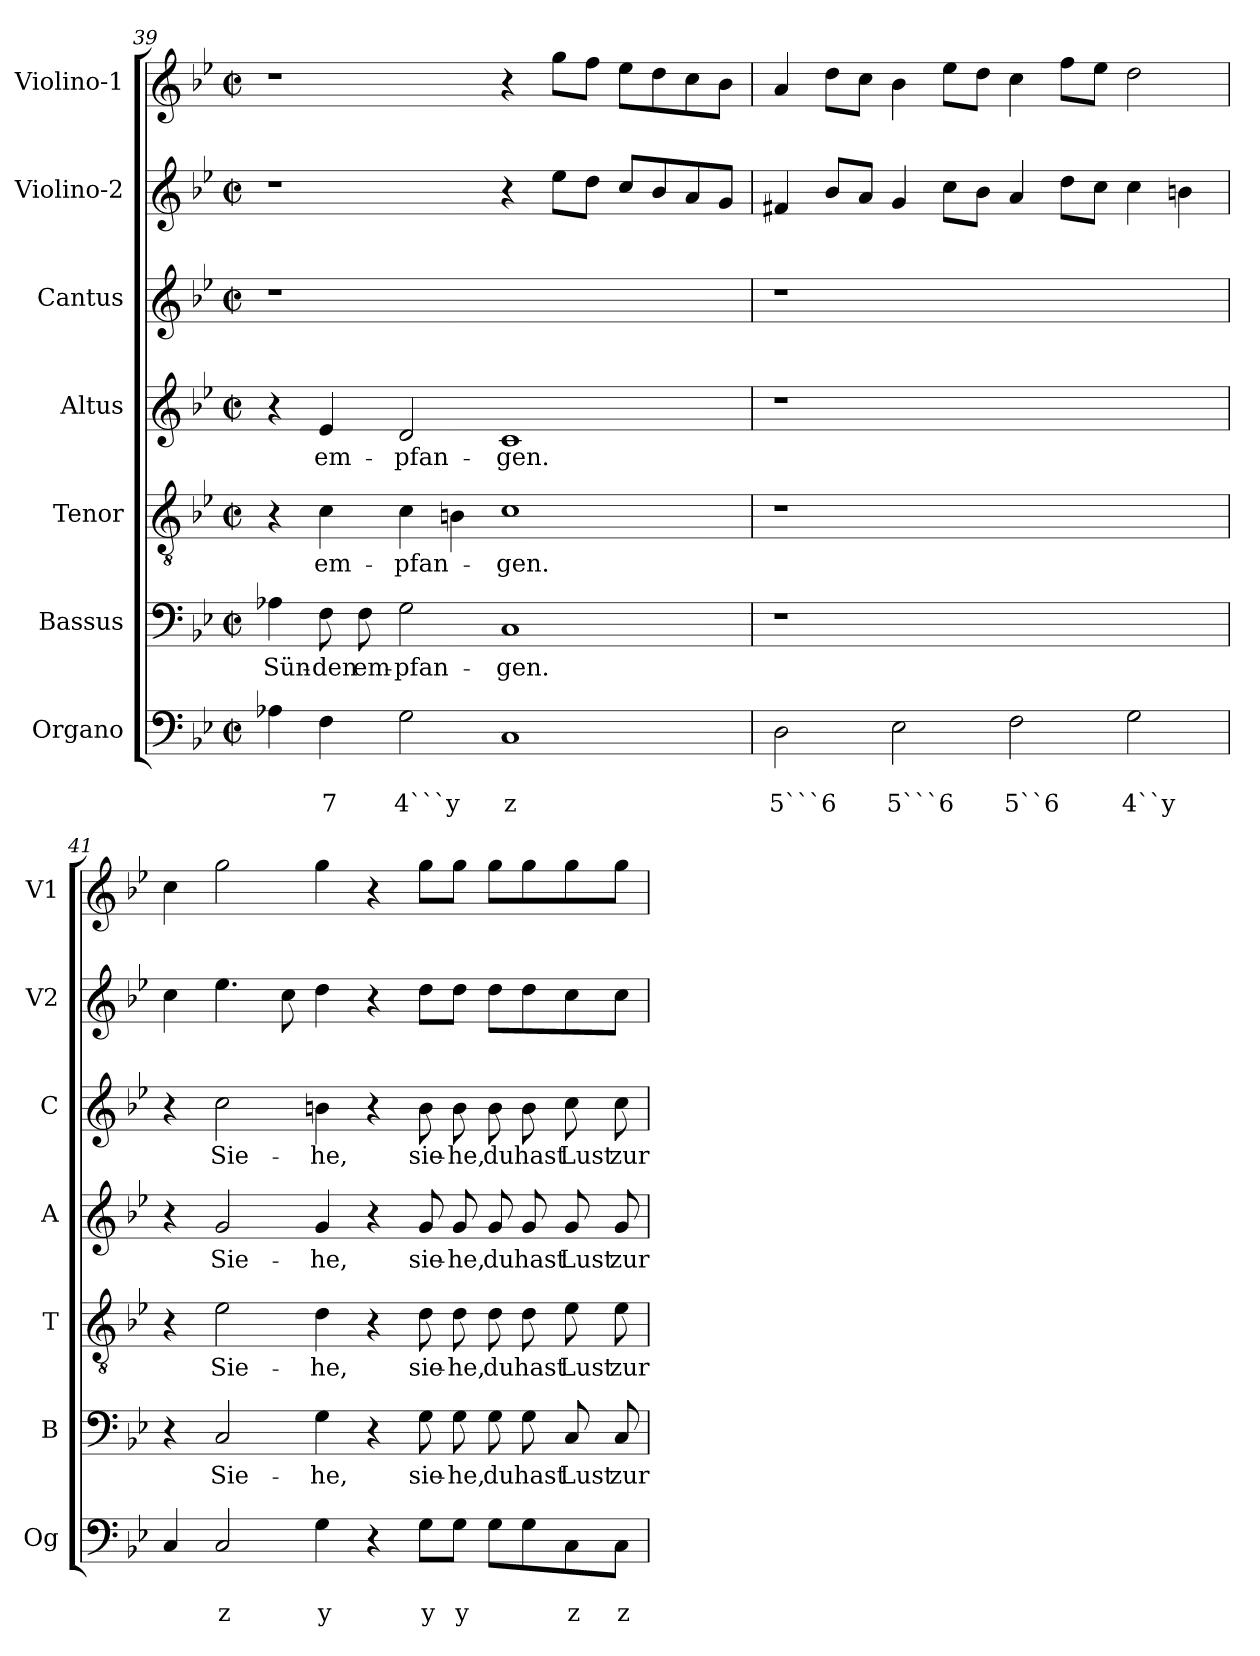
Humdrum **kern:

**kern	**text	**text	**kern	**text	**kern	**text	**kern	**text	**kern	**text	**kern	**kern
*part7	*part7	*part7	*part6	*part6	*part5	*part5	*part4	*part4	*part3	*part3	*part2	*part1
*staff7	*staff7	*staff7	*staff6	*staff6	*staff5	*staff5	*staff4	*staff4	*staff3	*staff3	*staff2	*staff1
*I"Organo	*	*	*I"Bassus	*	*I"Tenor	*	*I"Altus	*	*I"Cantus	*	*I"Violino-2	*I"Violino-1
*I'Og	*	*	*I'B	*	*I'T	*	*I'A	*	*I'C	*	*I'V2	*I'V1
*clefF4	*	*	*clefF4	*	*clefGv2	*	*clefG2	*	*clefG2	*	*clefG2	*clefG2
*k[b-e-]	*	*	*k[b-e-]	*	*k[b-e-]	*	*k[b-e-]	*	*k[b-e-]	*	*k[b-e-]	*k[b-e-]
*B-:	*	*	*B-:	*	*B-:	*	*B-:	*	*B-:	*	*B-:	*B-:
*M2/2	*	*	*M2/2	*	*M2/2	*	*M2/2	*	*M2/2	*	*M2/2	*M2/2
*met(c|)	*	*	*met(c|)	*	*met(c|)	*	*met(c|)	*	*met(c|)	*	*met(c|)	*met(c|)
=39	=39	=39	=39	=39	=39	=39	=39	=39	=39	=39	=39	=39
!	!	!	!	!LO:LY:b	!	!	!	!	!	!	!	!
4A-X\	.	.	4A-X\	Sün-	4r	.	4r	.	1r	.	1r	1r
!	!	!LO:LY:b	!	!	!	!	!	!	!	!	!	!
!	!	!	!	!LO:LY:b	!	!	!	!	!	!	!	!
!	!	!	!	!	!	!LO:LY:b	!	!	!	!	!	!
!	!	!	!	!	!	!	!	!LO:LY:b	!	!	!	!
4F\	.	7	8F\	-den	4c\	em-	4e-/	em-	.	.	.	.
!	!	!	!	!LO:LY:b	!	!	!	!	!	!	!	!
.	.	.	8F\	em-	.	.	.	.	.	.	.	.
!	!	!LO:LY:b	!	!	!	!	!	!	!	!	!	!
!	!	!	!	!LO:LY:b	!	!	!	!	!	!	!	!
!	!	!	!	!	!	!LO:LY:b	!	!	!	!	!	!
!	!	!	!	!	!	!	!	!LO:LY:b	!	!	!	!
2G\	.	4```y	2G\	-pfan-	4c\	-pfan-	2d/	-pfan-	.	.	.	.
.	.	.	.	.	4Bn\	.	.	.	.	.	.	.
!	!	!LO:LY:b	!	!	!	!	!	!	!	!	!	!
!	!	!	!	!LO:LY:b	!	!	!	!	!	!	!	!
!	!	!	!	!	!	!LO:LY:b	!	!	!	!	!	!
!	!	!	!	!	!	!	!	!LO:LY:b	!	!	!	!
1C	.	z	1C	-gen.	1c	-gen.	1c	-gen.	1ryy	.	4r	4r
.	.	.	.	.	.	.	.	.	.	.	8ee-\L	8gg\L
.	.	.	.	.	.	.	.	.	.	.	8dd\J	8ff\J
.	.	.	.	.	.	.	.	.	.	.	8cc/L	8ee-\L
.	.	.	.	.	.	.	.	.	.	.	8b-/	8dd\
.	.	.	.	.	.	.	.	.	.	.	8a/	8cc\
.	.	.	.	.	.	.	.	.	.	.	8g/J	8b-\J
=40	=40	=40	=40	=40	=40	=40	=40	=40	=40	=40	=40	=40
!	!	!LO:LY:b	!	!	!	!	!	!	!	!	!	!
2D\	.	5```6	1r	.	1r	.	1r	.	1r	.	4f#X/	4a/
.	.	.	.	.	.	.	.	.	.	.	8b-/L	8dd\L
.	.	.	.	.	.	.	.	.	.	.	8a/J	8cc\J
!	!	!LO:LY:b	!	!	!	!	!	!	!	!	!	!
2E-\	.	5```6	.	.	.	.	.	.	.	.	4g/	4b-\
.	.	.	.	.	.	.	.	.	.	.	8cc\L	8ee-\L
.	.	.	.	.	.	.	.	.	.	.	8b-\J	8dd\J
!	!	!LO:LY:b	!	!	!	!	!	!	!	!	!	!
2F\	.	5``6	1ryy	.	1ryy	.	1ryy	.	1ryy	.	4a/	4cc\
.	.	.	.	.	.	.	.	.	.	.	8dd\L	8ff\L
.	.	.	.	.	.	.	.	.	.	.	8cc\J	8ee-\J
!	!	!LO:LY:b	!	!	!	!	!	!	!	!	!	!
2G\	.	4``y	.	.	.	.	.	.	.	.	4cc\	2dd\
.	.	.	.	.	.	.	.	.	.	.	4bn\	.
!!LO:LB:g=z
=41	=41	=41	=41	=41	=41	=41	=41	=41	=41	=41	=41	=41
4C/	.	.	4r	.	4r	.	4r	.	4r	.	4cc\	4cc\
!	!	!LO:LY:b	!	!	!	!	!	!	!	!	!	!
!	!	!	!	!LO:LY:b	!	!	!	!	!	!	!	!
!	!	!	!	!	!	!LO:LY:b	!	!	!	!	!	!
!	!	!	!	!	!	!	!	!LO:LY:b	!	!	!	!
!	!	!	!	!	!	!	!	!	!	!LO:LY:b	!	!
2C/	.	z	2C/	Sie-	2e-\	Sie-	2g/	Sie-	2cc\	Sie-	4.ee-\	2gg\
.	.	.	.	.	.	.	.	.	.	.	8cc\	.
!	!	!LO:LY:b	!	!	!	!	!	!	!	!	!	!
!	!	!	!	!LO:LY:b	!	!	!	!	!	!	!	!
!	!	!	!	!	!	!LO:LY:b	!	!	!	!	!	!
!	!	!	!	!	!	!	!	!LO:LY:b	!	!	!	!
!	!	!	!	!	!	!	!	!	!	!LO:LY:b	!	!
4G\	.	y	4G\	-he,	4d\	-he,	4g/	-he,	4bn\	-he,	4dd\	4gg\
4r	.	.	4r	.	4r	.	4r	.	4r	.	4r	4r
!	!	!LO:LY:b	!	!	!	!	!	!	!	!	!	!
!	!	!	!	!LO:LY:b	!	!	!	!	!	!	!	!
!	!	!	!	!	!	!LO:LY:b	!	!	!	!	!	!
!	!	!	!	!	!	!	!	!LO:LY:b	!	!	!	!
!	!	!	!	!	!	!	!	!	!	!LO:LY:b	!	!
8G\L	.	y	8G\	sie-	8d\	sie-	8g/	sie-	8b\	sie-	8dd\L	8gg\L
!	!	!LO:LY:b	!	!	!	!	!	!	!	!	!	!
!	!	!	!	!LO:LY:b	!	!	!	!	!	!	!	!
!	!	!	!	!	!	!LO:LY:b	!	!	!	!	!	!
!	!	!	!	!	!	!	!	!LO:LY:b	!	!	!	!
!	!	!	!	!	!	!	!	!	!	!LO:LY:b	!	!
8G\J	.	y	8G\	-he,	8d\	-he,	8g/	-he,	8b\	-he,	8dd\J	8gg\J
!	!	!	!	!LO:LY:b	!	!	!	!	!	!	!	!
!	!	!	!	!	!	!LO:LY:b	!	!	!	!	!	!
!	!	!	!	!	!	!	!	!LO:LY:b	!	!	!	!
!	!	!	!	!	!	!	!	!	!	!LO:LY:b	!	!
8G\L	.	.	8G\	du	8d\	du	8g/	du	8b\	du	8dd\L	8gg\L
!	!	!	!	!LO:LY:b	!	!	!	!	!	!	!	!
!	!	!	!	!	!	!LO:LY:b	!	!	!	!	!	!
!	!	!	!	!	!	!	!	!LO:LY:b	!	!	!	!
!	!	!	!	!	!	!	!	!	!	!LO:LY:b	!	!
8G\	.	.	8G\	hast	8d\	hast	8g/	hast	8b\	hast	8dd\	8gg\
!	!	!LO:LY:b	!	!	!	!	!	!	!	!	!	!
!	!	!	!	!LO:LY:b	!	!	!	!	!	!	!	!
!	!	!	!	!	!	!LO:LY:b	!	!	!	!	!	!
!	!	!	!	!	!	!	!	!LO:LY:b	!	!	!	!
!	!	!	!	!	!	!	!	!	!	!LO:LY:b	!	!
8C\	.	z	8C/	Lust	8e-\	Lust	8g/	Lust	8cc\	Lust	8cc\	8gg\
!	!	!LO:LY:b	!	!	!	!	!	!	!	!	!	!
!	!	!	!	!LO:LY:b	!	!	!	!	!	!	!	!
!	!	!	!	!	!	!LO:LY:b	!	!	!	!	!	!
!	!	!	!	!	!	!	!	!LO:LY:b	!	!	!	!
!	!	!	!	!	!	!	!	!	!	!LO:LY:b	!	!
8C\J	.	z	8C/	zur	8e-\	zur	8g/	zur	8cc\	zur	8cc\J	8gg\J
=	=	=	=	=	=	=	=	=	=	=	=	=
*-	*-	*-	*-	*-	*-	*-	*-	*-	*-	*-	*-	*-
